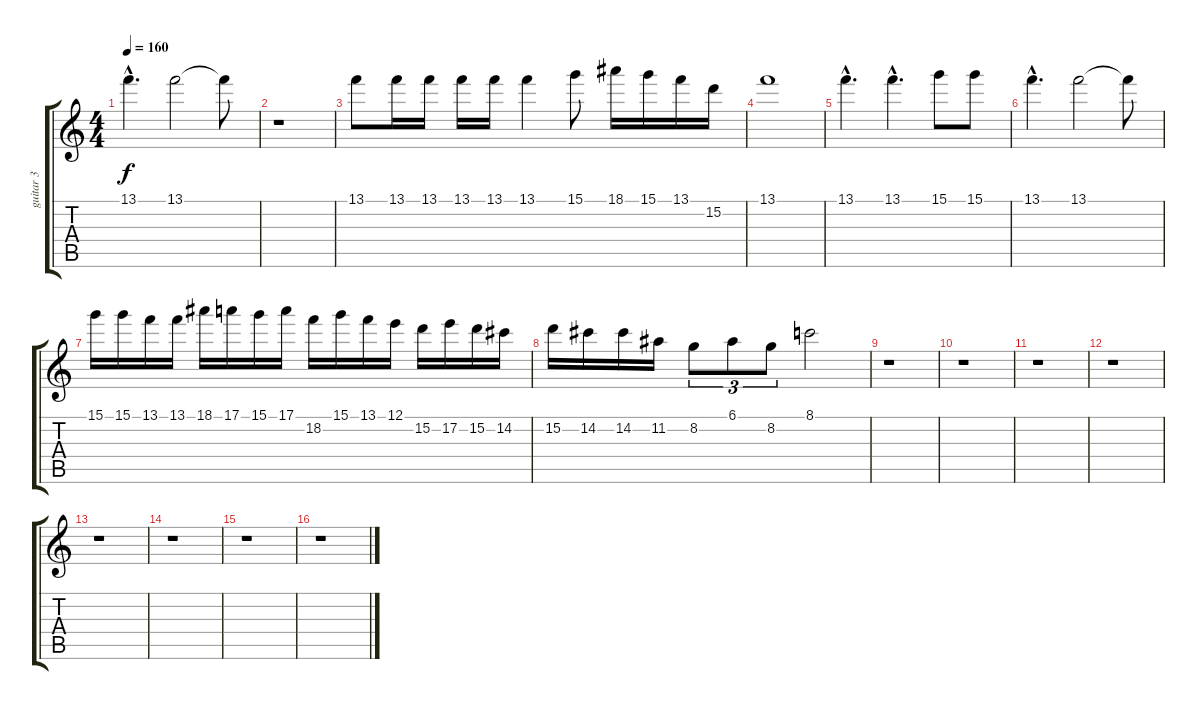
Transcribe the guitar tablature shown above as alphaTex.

\track ("guitar 3" "guitar 3") {instrument overdrivenguitar}
\staff {score tabs}
\tuning (E4 B3 G3 D3 A2 E2) {hide}
\ts (4 4)
\tempo 160
\clef g2
\ks c
13.1{hac}.4{d dy f} 13.1.2 13.1{t}.8 |
r.1 |
13.1.8 13.1.16 13.1.16 13.1.16 13.1.16 13.1.4 15.1.8 18.1.16 15.1.16 13.1.16 15.2.16 |
13.1.1 |
13.1{hac}.4{d} 13.1{hac}.4{d} 15.1.8 15.1.8 |
13.1{hac}.4{d} 13.1.2 13.1{t}.8 |
15.1.16 15.1.16 13.1.16 13.1.16 18.1.16 17.1.16 15.1.16 17.1.16 18.2.16 15.1.16 13.1.16 12.1.16 15.2.16 17.2.16 15.2.16 14.2.16 |
15.2.16 14.2.16 14.2.16 11.2.16 8.2.8{tu (3 2)} 6.1.8{tu (3 2)} 8.2.8{tu (3 2)} 8.1.2 |
r.1 |
r.1 |
r.1 |
r.1 |
r.1 |
r.1 |
r.1 |
r.1
